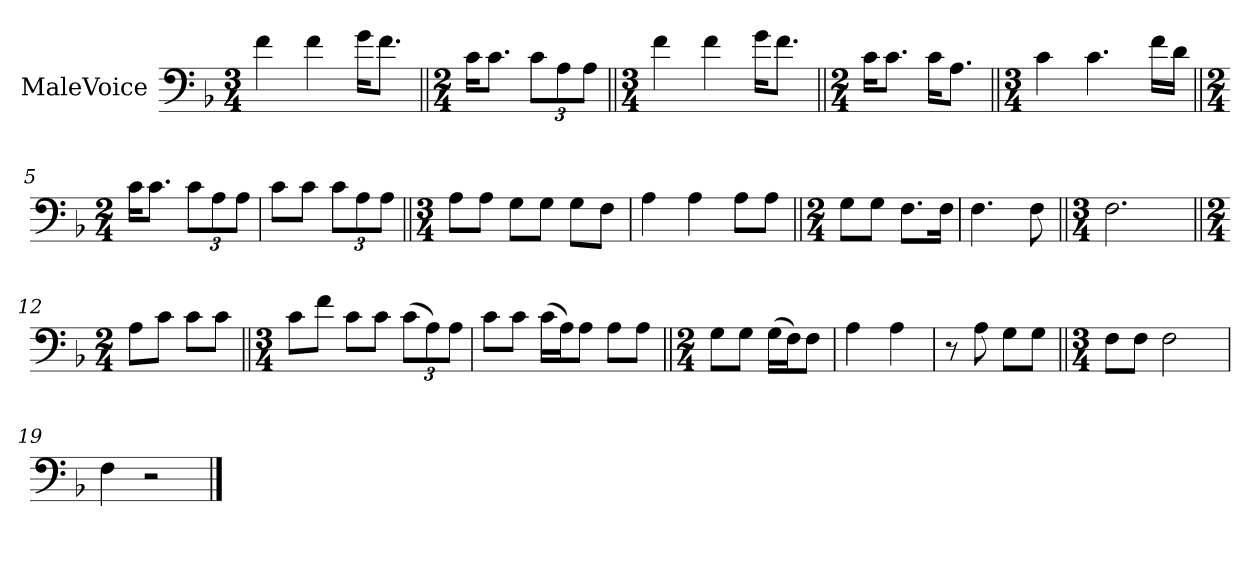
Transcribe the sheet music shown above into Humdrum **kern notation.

**kern
*part1
*staff1
*I"MaleVoice
*clefF4
*k[b-]
*M3/4
*MM96
=
4f
4f
16g\KL
8.f\J
=1||
*M2/4
16c\KL
8.c\J
12c\L
12A\
12A\J
=2||
*M3/4
4f
4f
16g\KL
8.f\J
=3||
*M2/4
16c\KL
8.c\J
16c\KL
8.A\J
=4||
*M3/4
4c
4.c
16f\LL
16d\JJ
=5||
*M2/4
16c\KL
8.c\J
12c\L
12A\
12A\J
=6
8c\L
8c\J
12c\L
12A\
12A\J
=7||
*M3/4
8A\L
8A\J
8G\L
8G\J
8G\L
8F\J
=8
4A
4A
8A\L
8A\J
=9||
*M2/4
8G\L
8G\J
8.F\L
16F\Jk
=10
4.F
8F
=11||
*M3/4
2.F
=12||
*M2/4
8A\L
8c\J
8c\L
8c\J
=13||
*M3/4
8c\L
8f\J
8c\L
8c\J
(12c\L
12A\)
12A\J
=14
8c\L
8c\J
(16c\LL
16A\J)
8A\J
8A\L
8A\J
=15||
*M2/4
8G\L
8G\J
(16G\LL
16F\J)
8F\J
=16
4A
4A
=17
8r
8A
8G\L
8G\J
=18||
*M3/4
8F\L
8F\J
2F
=19
4F
2r
==
*-
